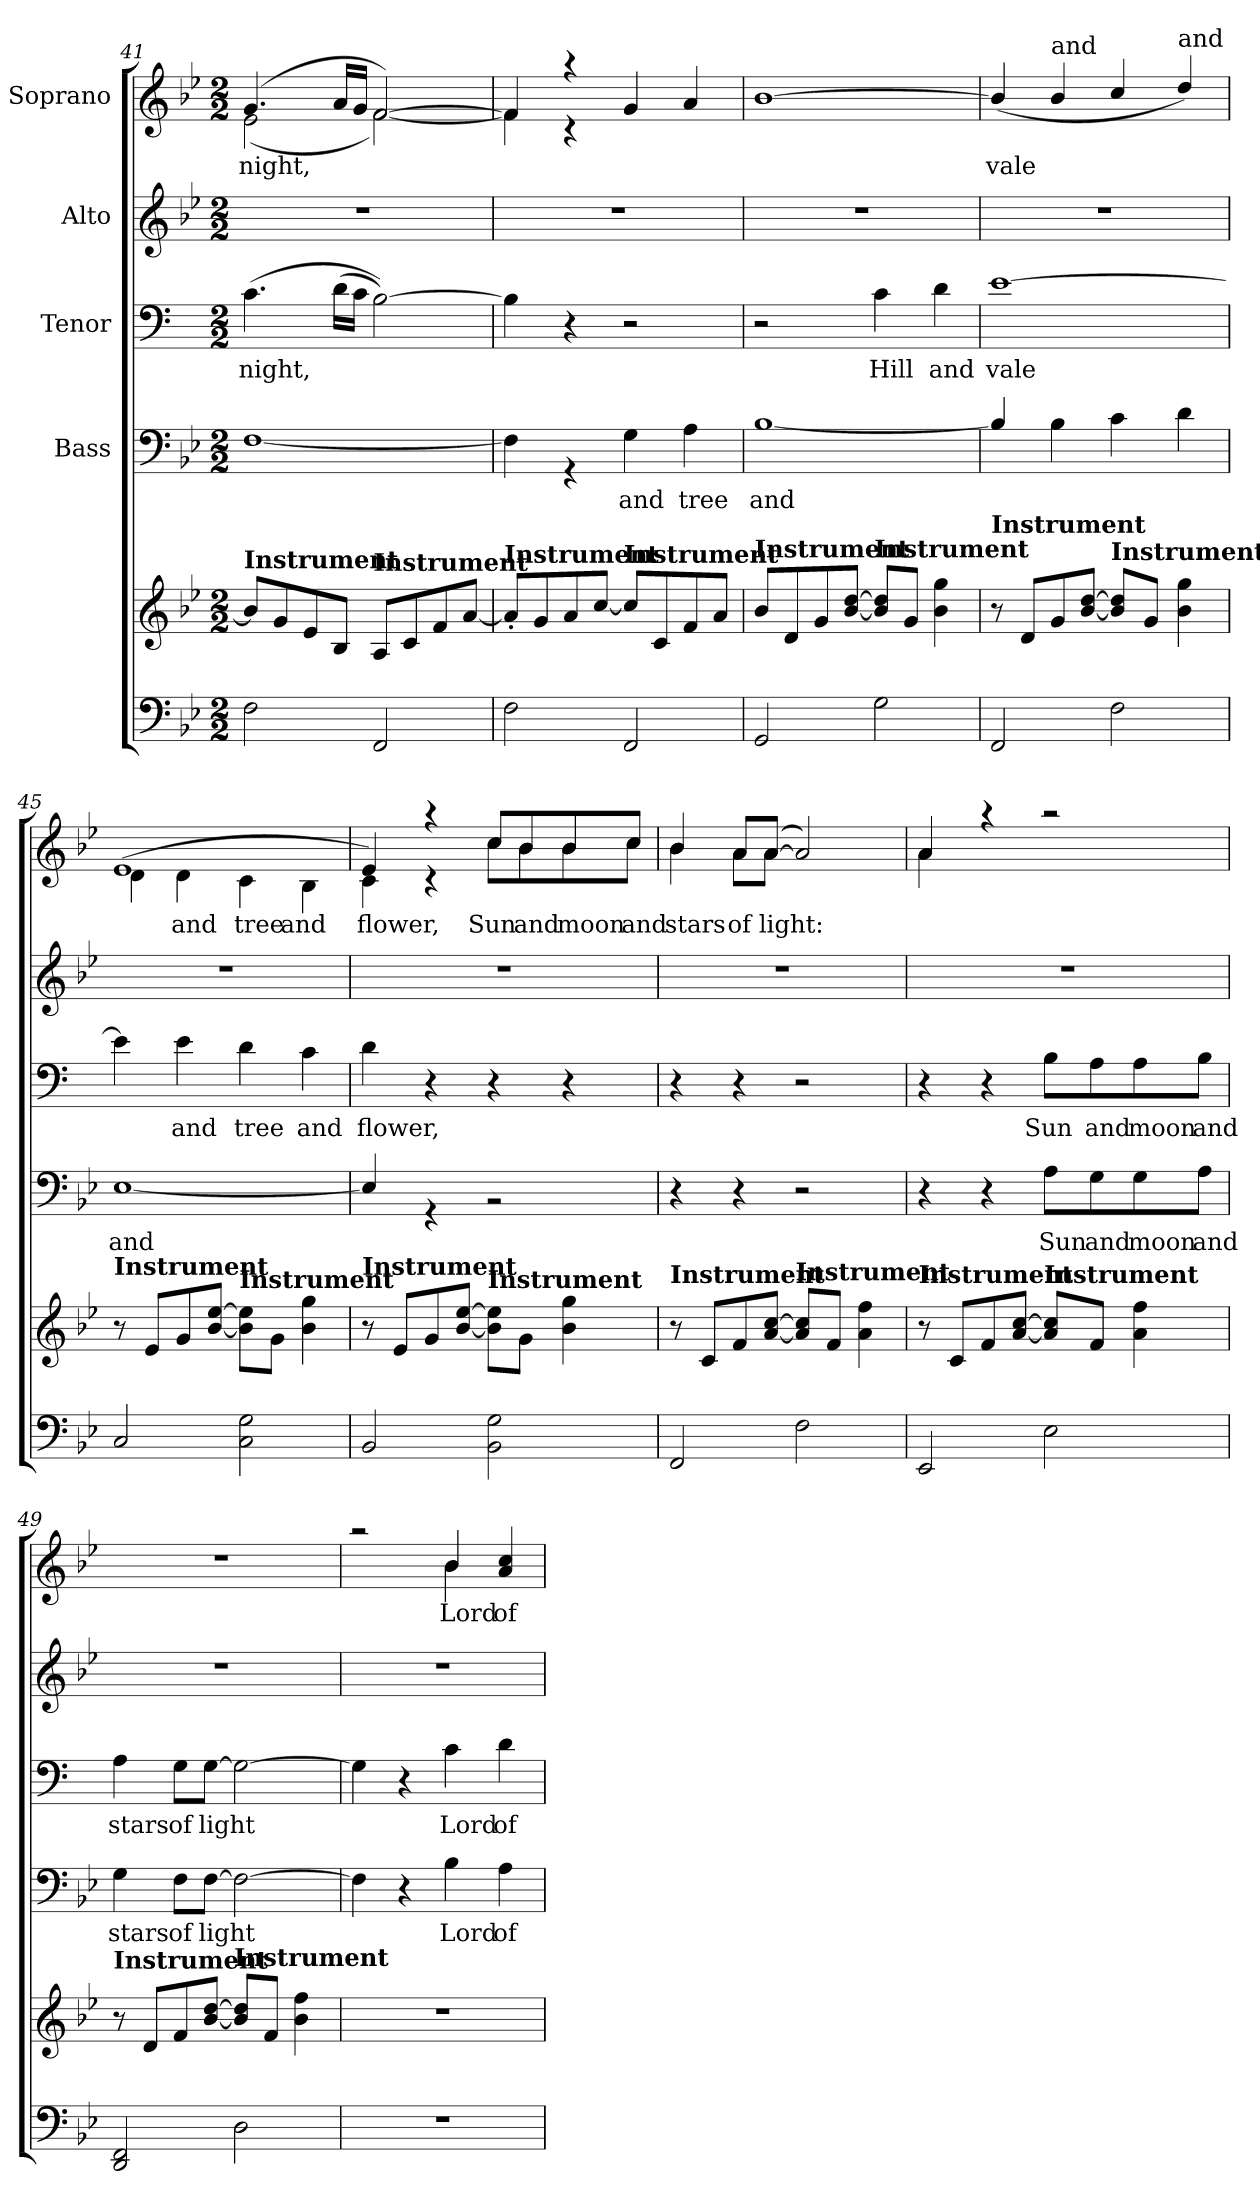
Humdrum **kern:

**kern	**kern	**kern	**text	**kern	**text	**kern	**kern	**text
*part5	*part5	*part4	*part4	*part3	*part3	*part2	*part1	*part1
*staff6	*staff5	*staff4	*staff4	*staff3	*staff3	*staff2	*staff1	*staff1
*	*	*I"Bass	*	*I"Tenor	*	*I"Alto	*I"Soprano	*
!!LO:PB:g=z
*clefF4	*clefG2	*clefF4	*	*clefF4	*	*clefG2	*clefG2	*
*	*	*	*	*ITrd1c2	*	*	*	*
*k[b-e-]	*k[b-e-]	*k[b-e-]	*	*k[b-e-]	*	*k[b-e-]	*k[b-e-]	*
*B-:	*B-:	*B-:	*	*B-:	*	*B-:	*B-:	*
*M2/2	*M2/2	*M2/2	*	*M2/2	*	*M2/2	*M2/2	*
=41	=41	=41	=41	=41	=41	=41	=41	=41
*	*	*^	*	*	*	*	*^	*
!	!LO:TX:a:B:t=Instrument	!	!	!	!	!	!	!	!	!
2F\	8b-/L]	1ryy	[1F	.	(>4.B-\	night,	1r	(>4.g/	(2e-\	night,
.	8g/	.	.	.	.	.	.	.	.	.
.	8e-/	.	.	.	.	.	.	.	.	.
.	8B-/J	.	.	.	(>16c\LL	.	.	16a/LL	.	.
.	.	.	.	.	16B-\JJ	.	.	16g/JJ	.	.
!	!LO:TX:a:B:t=Instrument	!	!	!	!	!	!	!	!	!
2FF/	8A/L	.	.	.	[2A\))	.	.	[2f/)	[2f\)	.
.	8c/	.	.	.	.	.	.	.	.	.
.	8f/	.	.	.	.	.	.	.	.	.
.	[8a/J	.	.	.	.	.	.	.	.	.
=42	=42	=42	=42	=42	=42	=42	=42	=42	=42	=42
!	!LO:TX:a:B:t=Instrument	!	!	!	!	!	!	!	!	!
2F\	8a'/L]	1ryy	4F\]	.	4A\]	.	1r	4f/]	4f\]	.
.	8g/	.	.	.	.	.	.	.	.	.
.	8a/	.	4r	.	4r	.	.	4raa	4rc	.
.	[8cc/J	.	.	.	.	.	.	.	.	.
!	!LO:TX:a:B:t=Instrument	!	!	!	!	!	!	!	!	!
2FF/	8cc/L]	.	4G\	and	2r	.	.	4g/	2ryy	.
.	8c/	.	.	.	.	.	.	.	.	.
.	8f/	.	4A\	tree	.	.	.	4a/	.	.
.	8a/J	.	.	.	.	.	.	.	.	.
*	*	*	*	*	*	*	*	*v	*v	*
=43	=43	=43	=43	=43	=43	=43	=43	=43	=43
!	!LO:TX:a:B:t=Instrument	!	!	!	!	!	!	!	!
2GG/	8b-/L	1ryy	[1B-	and	2r	.	1r	[1b-	.
.	8d/	.	.	.	.	.	.	.	.
.	8g/	.	.	.	.	.	.	.	.
.	[8b-/ [8dd/J	.	.	.	.	.	.	.	.
!	!LO:TX:a:B:t=Instrument	!	!	!	!	!	!	!	!
2G\	8b-/] 8dd/]L	.	.	.	4B-\	Hill	.	.	.
.	8g/J	.	.	.	.	.	.	.	.
.	4b-\ 4gg\	.	.	.	4c\	and	.	.	.
=44	=44	=44	=44	=44	=44	=44	=44	=44	=44
!	!LO:TX:a:B:t=Instrument	!	!	!	!	!	!	!	!
2FF/	8r	1ryy	4B-/]	.	[1d	vale	1r	(4b-/]	vale
.	8d/L	.	.	.	.	.	.	.	.
!	!	!	!	!	!	!	!	!LO:TX:a:t=and	!
.	8g/	.	4B-\	.	.	.	.	4b-/	.
.	[8b-/ [8dd/J	.	.	.	.	.	.	.	.
!	!LO:TX:a:B:t=Instrument	!	!	!	!	!	!	!	!
2F\	8b-/] 8dd/]L	.	4c\	.	.	.	.	4cc/	.
.	8g/J	.	.	.	.	.	.	.	.
!	!	!	!	!	!	!	!	!LO:TX:a:t=and	!
.	4b-\ 4gg\	.	4d\	.	.	.	.	4dd/)	.
!!LO:PB:g=z
=45	=45	=45	=45	=45	=45	=45	=45	=45	=45
*	*	*	*	*	*	*	*	*^	*
!	!LO:TX:a:B:t=Instrument	!	!	!	!	!	!	!	!	!
2C/	8r	1ryy	[1E-	and	4d\]	.	1r	(1e-	4d\	.
.	8e-/L	.	.	.	.	.	.	.	.	.
.	8g/	.	.	.	4d\	and	.	.	4d\	and
.	[8b-/ [8ee-/J	.	.	.	.	.	.	.	.	.
!	!LO:TX:a:B:t=Instrument	!	!	!	!	!	!	!	!	!
2C\ 2G\	8b-\] 8ee-\]L	.	.	.	4c\	tree	.	.	4c\	tree
.	8g\J	.	.	.	.	.	.	.	.	.
.	4b-\ 4gg\	.	.	.	4B-\	and	.	.	4B-\	and
=46	=46	=46	=46	=46	=46	=46	=46	=46	=46	=46
!	!LO:TX:a:B:t=Instrument	!	!	!	!	!	!	!	!	!
2BB-/	8r	1ryy	4E-/]	.	4c\	flower,	1r	4e-/)	4c\	flower,
.	8e-/L	.	.	.	.	.	.	.	.	.
.	8g/	.	4r	.	4r	.	.	4raa	4rc	.
.	[8b-/ [8ee-/J	.	.	.	.	.	.	.	.	.
!	!LO:TX:a:B:t=Instrument	!	!	!	!	!	!	!	!	!
2BB-\ 2G\	8b-\] 8ee-\]L	.	2r	.	4r	.	.	8cc/L	8cc\L	Sun
.	8g\J	.	.	.	.	.	.	8b-/	8b-\	and
.	4b-\ 4gg\	.	.	.	4r	.	.	8b-/	8b-\	moon
.	.	.	.	.	.	.	.	8cc/J	8cc\J	and
*	*	*v	*v	*	*	*	*	*	*	*
=47	=47	=47	=47	=47	=47	=47	=47	=47	=47
!	!LO:TX:a:B:t=Instrument	!	!	!	!	!	!	!	!
2FF/	8r	4r	.	4r	.	1r	4b-/	4b-\	stars
.	8c/L	.	.	.	.	.	.	.	.
.	8f/	4r	.	4r	.	.	8a/L	8a\L	of
.	[8a/ [8cc/J	.	.	.	.	.	(>[8a/J	8a\J	light:
!	!LO:TX:a:B:t=Instrument	!	!	!	!	!	!	!	!
2F\	8a/] 8cc/]L	2r	.	2r	.	.	2a/])	2ryy	.
.	8f/J	.	.	.	.	.	.	.	.
.	4a\ 4ff\	.	.	.	.	.	.	.	.
!!LO:PB:g=z	!!
=48	=48	=48	=48	=48	=48	=48	=48	=48	=48
!	!LO:TX:a:B:t=Instrument	!	!	!	!	!	!	!	!
2EE-/	8r	4r	.	4r	.	1r	4a/	4a\	.
.	8c/L	.	.	.	.	.	.	.	.
.	8f/	4r	.	4r	.	.	4raa	2.ryy	.
.	[8a/ [8cc/J	.	.	.	.	.	.	.	.
!	!LO:TX:a:B:t=Instrument	!	!	!	!	!	!	!	!
2E-\	8a/] 8cc/]L	8A\L	Sun	8A\L	Sun	.	2raa	.	.
.	8f/J	8G\	and	8G\	and	.	.	.	.
.	4a\ 4ff\	8G\	moon	8G\	moon	.	.	.	.
.	.	8A\J	and	8A\J	and	.	.	.	.
*	*	*	*	*	*	*	*v	*v	*
!!LO:PB:g=z
=49	=49	=49	=49	=49	=49	=49	=49	=49
!	!LO:TX:a:B:t=Instrument	!	!	!	!	!	!	!
2DD/ 2FF/	8r	4G\	stars	4G\	stars	1r	1r	.
.	8d/L	.	.	.	.	.	.	.
.	8f/	8F\L	of	8F\L	of	.	.	.
.	[8b-/ [8dd/J	[8F\J	light	[8F\J	light	.	.	.
!	!LO:TX:a:B:t=Instrument	!	!	!	!	!	!	!
2D\	8b-/] 8dd/]L	2F\_	.	2F\_	.	.	.	.
.	8f/J	.	.	.	.	.	.	.
.	4b-\ 4ff\	.	.	.	.	.	.	.
=50	=50	=50	=50	=50	=50	=50	=50	=50
*	*	*	*	*	*	*	*^	*
1r	1r	4F\]	.	4F\]	.	1r	2raa	2ryy	.
.	.	4r	.	4r	.	.	.	.	.
.	.	4B-\	Lord	4B-\	Lord	.	4b-/	4b-\	Lord
.	.	4A\	of	4c\	of	.	4a/ 4cc/	4ryy	of
*	*	*	*	*	*	*	*v	*v	*
=	=	=	=	=	=	=	=	=
*-	*-	*-	*-	*-	*-	*-	*-	*-
